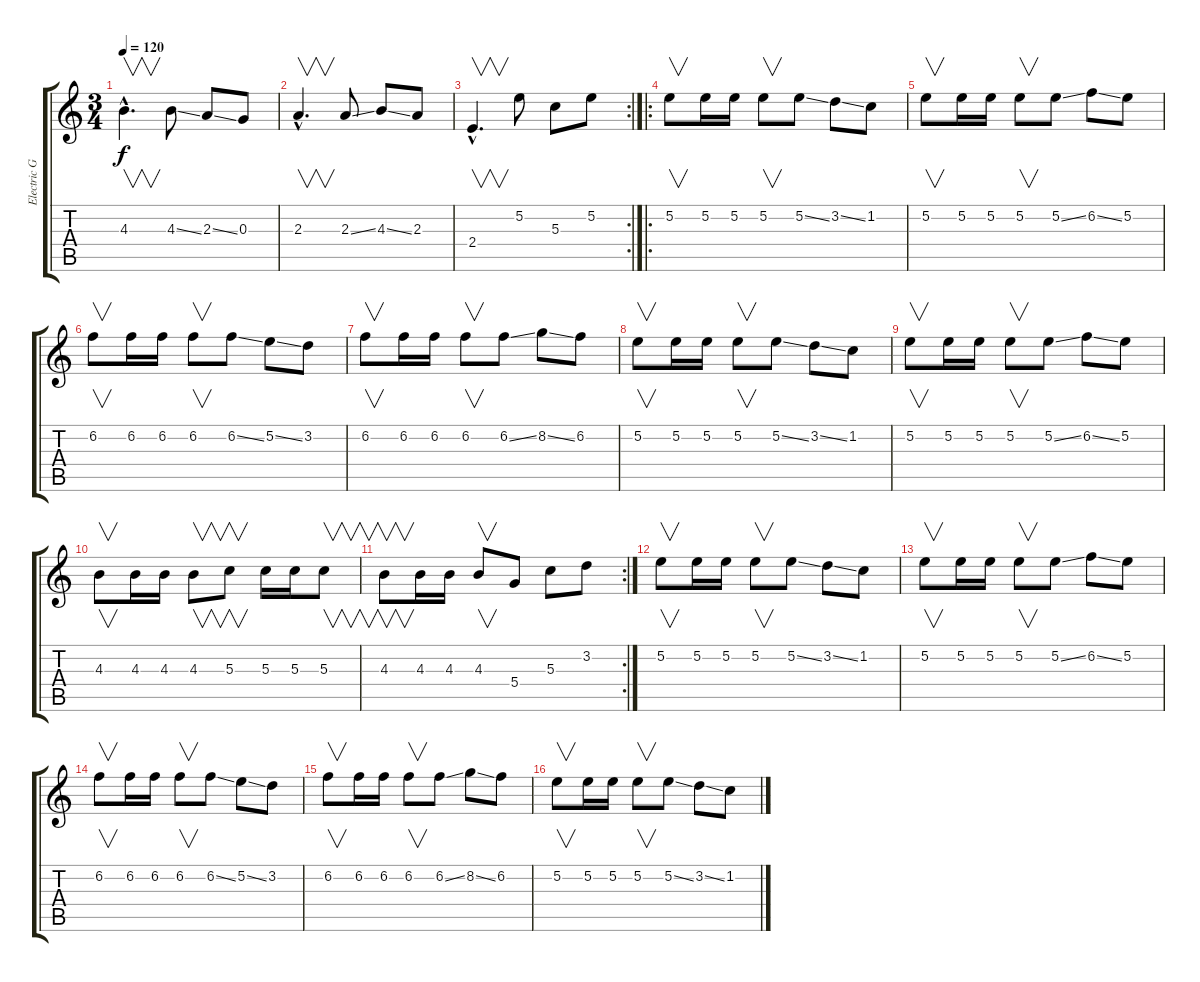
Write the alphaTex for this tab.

\track ("Electric Guitar 1( Disto )" "Electric G") {instrument distortionguitar}
\staff {score tabs}
\tuning (E4 B3 G3 D3 A2 E2) {hide}
\ts (3 4)
\tempo 120
\clef g2
\ks c
4.3{hac}.4{v d dy f} 4.3{ss}.8 2.3{ss}.8 0.3.8 |
2.3{hac}.4{v d} 2.3{ss}.8 4.3{ss}.8 2.3.8 |
\rc 2
2.4{hac}.4{v d} 5.2.8 5.3.8 5.2.8 |
\ro
5.2.8{v} 5.2.16 5.2.16 5.2.8{v} 5.2{ss}.8 3.2{ss}.8 1.2.8 |
5.2.8{v} 5.2.16 5.2.16 5.2.8{v} 5.2{ss}.8 6.2{ss}.8 5.2.8 |
6.2.8{v} 6.2.16 6.2.16 6.2.8{v} 6.2{ss}.8 5.2{ss}.8 3.2.8 |
6.2.8{v} 6.2.16 6.2.16 6.2.8{v} 6.2{ss}.8 8.2{ss}.8 6.2.8 |
5.2.8{v} 5.2.16 5.2.16 5.2.8{v} 5.2{ss}.8 3.2{ss}.8 1.2.8 |
5.2.8{v} 5.2.16 5.2.16 5.2.8{v} 5.2{ss}.8 6.2{ss}.8 5.2.8 |
4.3.8{v} 4.3.16 4.3.16 4.3.8{v} 5.3.8{v} 5.3.16 5.3.16 5.3.8{v} |
\rc 2
4.3.8{v} 4.3.16 4.3.16 4.3.8{v} 5.4.8 5.3.8 3.2.8 |
5.2.8{v volume 12} 5.2.16 5.2.16 5.2.8{v} 5.2{ss}.8 3.2{ss}.8 1.2.8 |
5.2.8{v} 5.2.16 5.2.16 5.2.8{v} 5.2{ss}.8 6.2{ss}.8 5.2.8 |
6.2.8{v volume 8} 6.2.16 6.2.16 6.2.8{v} 6.2{ss}.8 5.2{ss}.8 3.2.8 |
6.2.8{v} 6.2.16 6.2.16 6.2.8{v} 6.2{ss}.8 8.2{ss}.8 6.2.8 |
5.2.8{v volume 4} 5.2.16 5.2.16 5.2.8{v} 5.2{ss}.8 3.2{ss}.8 1.2.8
